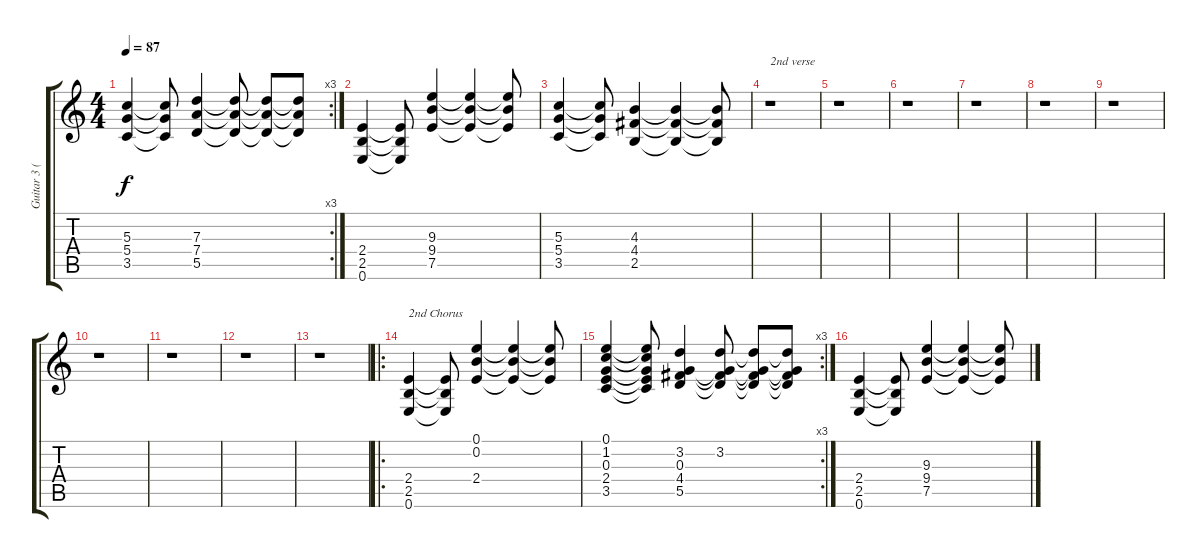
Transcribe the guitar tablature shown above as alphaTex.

\track ("Guitar 3 (distortion)" "Guitar 3 (") {instrument distortionguitar}
\staff {score tabs}
\tuning (E4 B3 G3 D3 A2 E2) {hide}
\rc 3
\ts (4 4)
\tempo 87
\clef g2
\ks c
(5.3 5.4 3.5).4{dy f} (5.3{t} 5.4{t} 3.5{t}).8 (7.3 7.4 5.5).4 (7.3{t} 7.4{t} 5.5{t}).8 (7.3{t} 7.4{t} 5.5{t}).8 (7.3{t} 7.4{t} 5.5{t}).8 |
(2.4 2.5 0.6).4 (2.4{t} 2.5{t} 0.6{t}).8 (9.3 9.4 7.5).4 (9.3{t} 9.4{t} 7.5{t}).4 (9.3{t} 9.4{t} 7.5{t}).8 |
(5.3 5.4 3.5).4 (5.3{t} 5.4{t} 3.5{t}).8 (4.3 4.4 2.5).4 (4.3{t} 4.4{t} 2.5{t}).4 (4.3{t} 4.4{t} 2.5{t}).8 |
r.1{txt "2nd verse"} |
r.1 |
r.1 |
r.1 |
r.1 |
r.1 |
r.1 |
r.1 |
r.1 |
r.1 |
\ro
(2.4 2.5 0.6).4{txt "2nd Chorus" volume 10} (2.4{t} 2.5{t} 0.6{t}).8 (0.1 0.2 2.4).4 (0.1{t} 0.2{t} 2.4{t}).4 (0.1{t} 0.2{t} 2.4{t}).8 |
\rc 3
(0.1 1.2 0.3 2.4 3.5).4 (0.1{t} 1.2{t} 0.3{t} 2.4{t} 3.5{t}).8 (3.2 0.3 4.4 5.5).4 (3.2 0.3{t} 4.4{t} 5.5{t}).8 (3.2{t} 0.3{t} 4.4{t} 5.5{t}).8 (3.2{t} 0.3{t} 4.4{t} 5.5{t}).8 |
(2.4 2.5 0.6).4 (2.4{t} 2.5{t} 0.6{t}).8 (9.3 9.4 7.5).4 (9.3{t} 9.4{t} 7.5{t}).4 (9.3{t} 9.4{t} 7.5{t}).8
